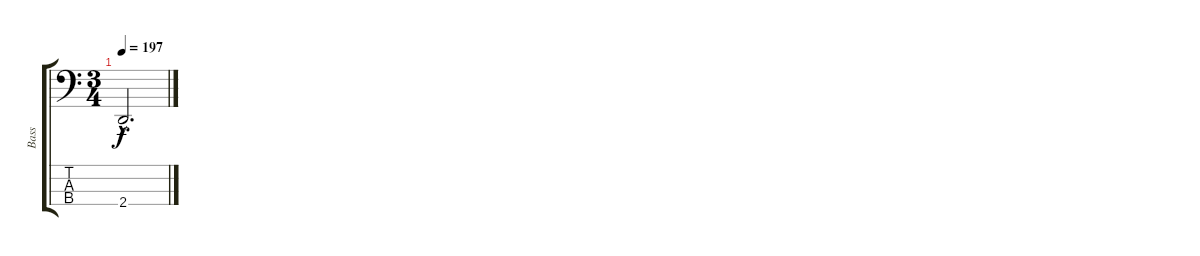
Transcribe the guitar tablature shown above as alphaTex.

\track ("Bass" "Bass") {instrument electricbasspick}
\staff {score tabs}
\tuning (F2 C2 G1 C1) {hide}
\ts (3 4)
\tempo 197
\clef f4
\ks c
2.4{hac t}.2{d dy f}
